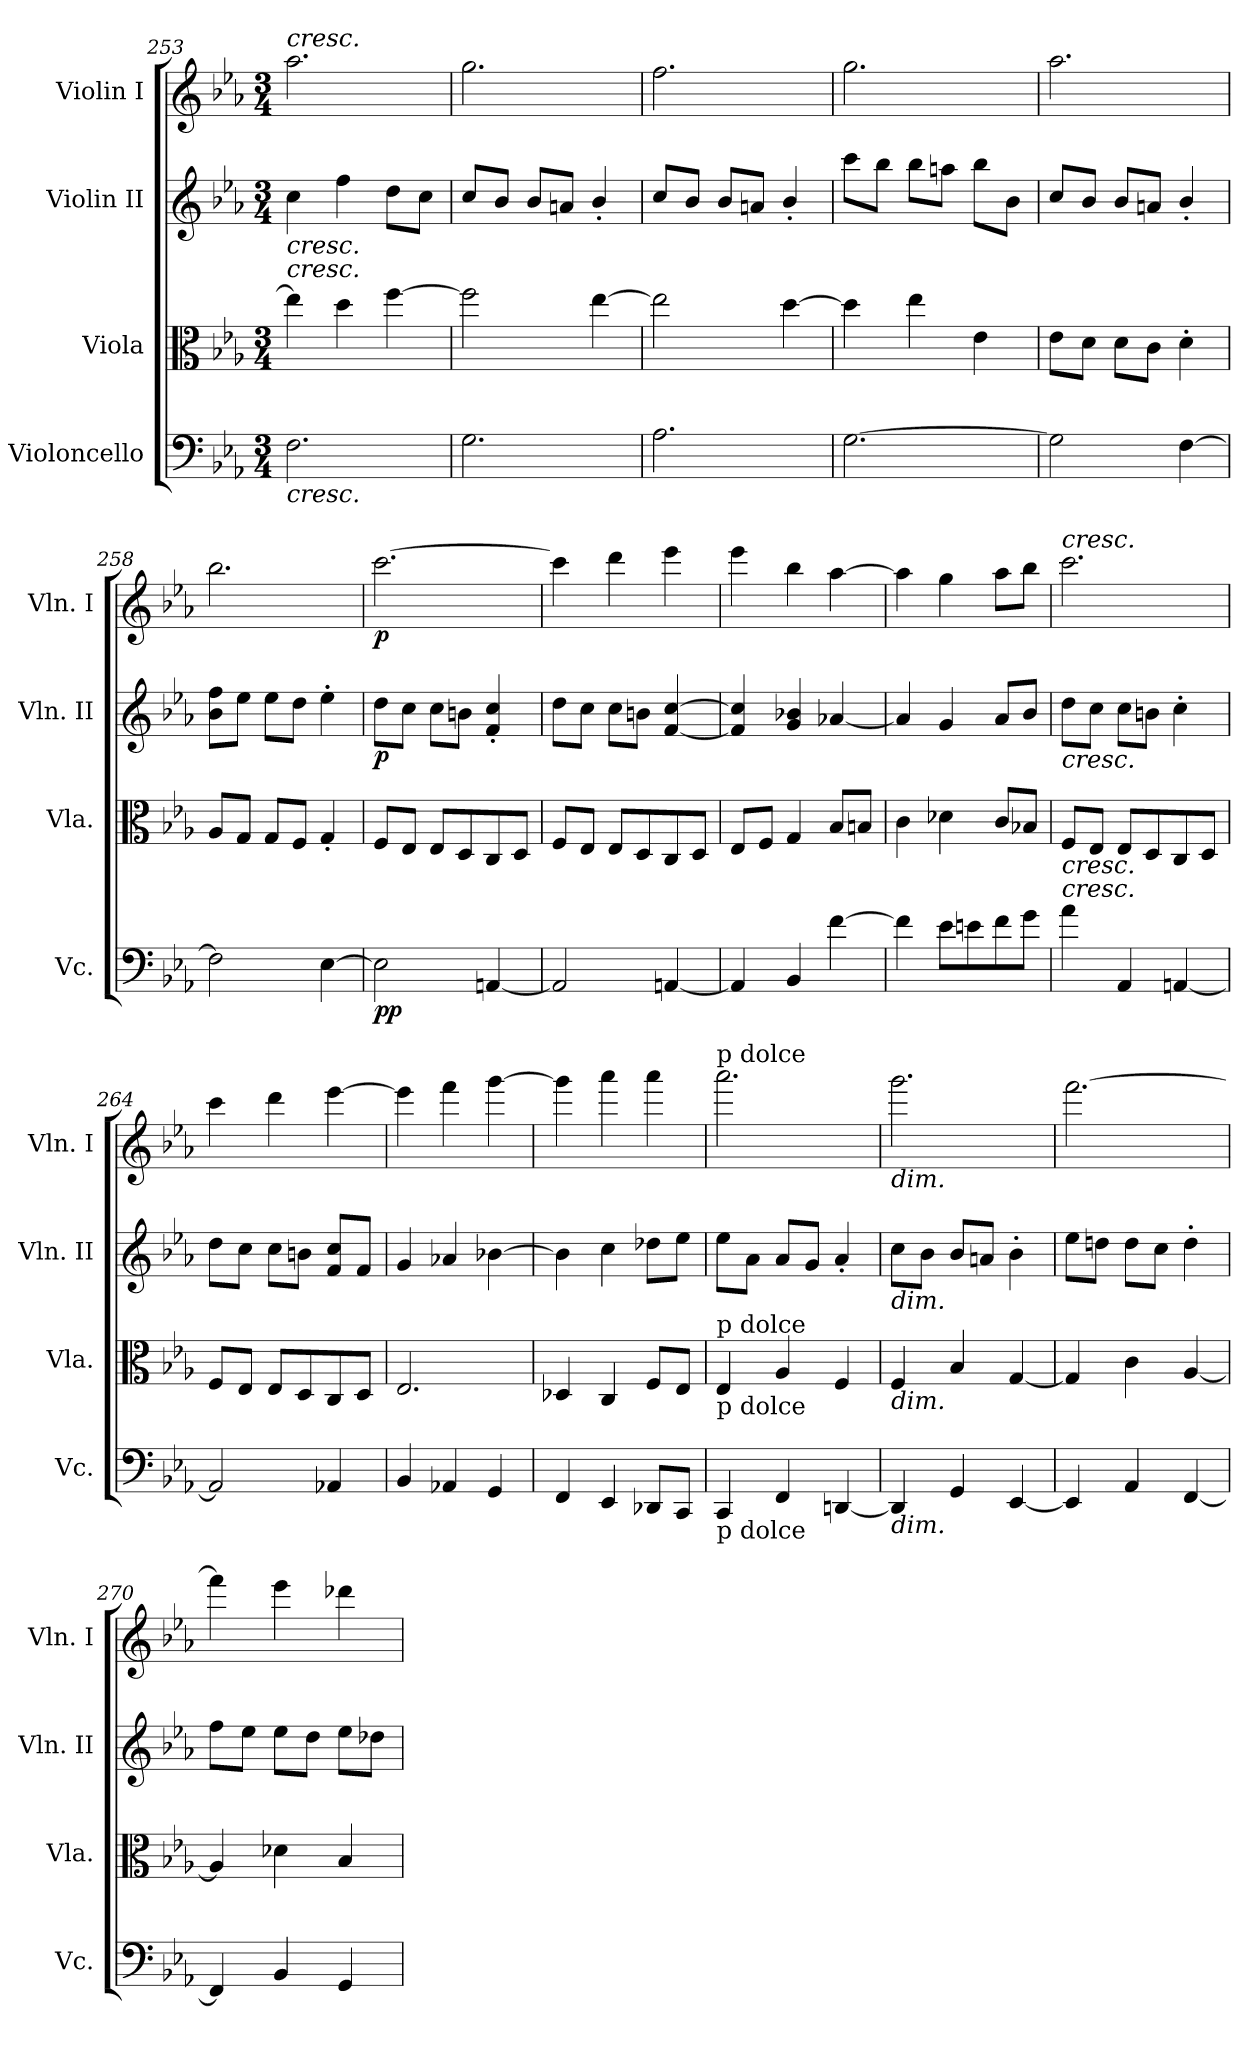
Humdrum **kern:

**kern	**dynam	**kern	**kern	**dynam	**kern	**dynam
*part4	*part4	*part3	*part2	*part2	*part1	*part1
*staff4	*staff4	*staff3	*staff2	*staff2	*staff1	*staff1
*I"Violoncello	*	*I"Viola	*I"Violin II	*	*I"Violin I	*
*I'Vc.	*	*I'Vla.	*I'Vln. II	*	*I'Vln. I	*
*clefF4	*	*clefC3	*clefG2	*	*clefG2	*
*k[b-e-a-]	*	*k[b-e-a-]	*k[b-e-a-]	*	*k[b-e-a-]	*
*E-:	*	*E-:	*E-:	*	*E-:	*
*M3/4	*	*M3/4	*M3/4	*	*M3/4	*
=253	=253	=253	=253	=253	=253	=253
!	!	!	!	!	!LO:TX:a:i:t=cresc.	!
!	!	!	!LO:TX:b:i:t=cresc.	!	!	!
!	!	!LO:TX:a:i:t=cresc.	!	!	!	!
!LO:TX:b:i:t=cresc.	!	!	!	!	!	!
2.F\	.	4ee-\]	4cc\	.	2.aa-\	.
.	.	4dd\	4ff\	.	.	.
.	.	[4ff\	8dd\L	.	.	.
.	.	.	8cc\J	.	.	.
=254	=254	=254	=254	=254	=254	=254
2.G\	.	2ff\]	8cc/L	.	2.gg\	.
.	.	.	8b-/J	.	.	.
.	.	.	8b-/L	.	.	.
.	.	.	8an/J	.	.	.
.	.	[4ee-\	4b-'/	.	.	.
=255	=255	=255	=255	=255	=255	=255
2.A-\	.	2ee-\]	8cc/L	.	2.ff\	.
.	.	.	8b-/J	.	.	.
.	.	.	8b-/L	.	.	.
.	.	.	8an/J	.	.	.
.	.	[4dd\	4b-'/	.	.	.
=256	=256	=256	=256	=256	=256	=256
[2.G\	.	4dd\]	8ccc\L	.	2.gg\	.
.	.	.	8bb-\J	.	.	.
.	.	4ee-\	8bb-\L	.	.	.
.	.	.	8aan\J	.	.	.
.	.	4e-\	8bb-\L	.	.	.
.	.	.	8b-\J	.	.	.
=257	=257	=257	=257	=257	=257	=257
2G\]	.	8e-\L	8cc/L	.	2.aa-\	.
.	.	8d\J	8b-/J	.	.	.
.	.	8d\L	8b-/L	.	.	.
.	.	8c\J	8an/J	.	.	.
[4F\	.	4d'\	4b-'/	.	.	.
=258	=258	=258	=258	=258	=258	=258
2F\]	.	8A-/L	8b-\ 8ff\L	.	2.bb-\	.
.	.	8G/J	8ee-\J	.	.	.
.	.	8G/L	8ee-\L	.	.	.
.	.	8F/J	8dd\J	.	.	.
[4E-\	.	4G'/	4ee-'\	.	.	.
=259	=259	=259	=259	=259	=259	=259
!	!LO:DY:b	!	!	!	!	!
!	!LO:DY:n=1:b	!	!	!LO:DY:b	!	!LO:DY:b
2E-\]	p p	8F/L	8dd\L	p	[2.ccc\	p
.	.	8E-/J	8cc\J	.	.	.
.	.	8E-/L	8cc\L	.	.	.
.	.	8D/	8bn\J	.	.	.
[4AAn/	.	8C/	4f/' 4cc/'	.	.	.
.	.	8D/J	.	.	.	.
=260	=260	=260	=260	=260	=260	=260
2AA/]	.	8F/L	8dd\L	.	4ccc\]	.
.	.	8E-/J	8cc\J	.	.	.
.	.	8E-/L	8cc\L	.	4ddd\	.
.	.	8D/	8bn\J	.	.	.
[4AAn/	.	8C/	[4f/ [4cc/	.	4eee-\	.
.	.	8D/J	.	.	.	.
=261	=261	=261	=261	=261	=261	=261
4AA/]	.	8E-/L	4f/] 4cc/]	.	4eee-\	.
.	.	8F/J	.	.	.	.
4BB-/	.	4G/	4g/ 4b-X/	.	4bb-\	.
[4f\	.	8B-/L	[4a-X/	.	[4aa-\	.
.	.	8Bn/J	.	.	.	.
=262	=262	=262	=262	=262	=262	=262
4f\]	.	4c\	4a-/]	.	4aa-\]	.
8e-\L	.	4d-X\	4g/	.	4gg\	.
8en\	.	.	.	.	.	.
8f\	.	8c/L	8a-/L	.	8aa-\L	.
8g\J	.	8B-X/J	8b-/J	.	8bb-\J	.
=263	=263	=263	=263	=263	=263	=263
!	!	!	!	!	!LO:TX:a:i:t=cresc.	!
!	!	!	!LO:TX:b:i:t=cresc.	!	!	!
!	!	!LO:TX:b:i:t=cresc.	!	!	!	!
!LO:TX:a:i:t=cresc.	!	!	!	!	!	!
4a-\	.	8F/L	8dd\L	.	2.ccc\	.
.	.	8E-/J	8cc\J	.	.	.
4AA-/	.	8E-/L	8cc\L	.	.	.
.	.	8D/	8bn\J	.	.	.
[4AAn/	.	8C/	4cc'\	.	.	.
.	.	8D/J	.	.	.	.
=264	=264	=264	=264	=264	=264	=264
2AA/]	.	8F/L	8dd\L	.	4ccc\	.
.	.	8E-/J	8cc\J	.	.	.
.	.	8E-/L	8cc\L	.	4ddd\	.
.	.	8D/	8bn\J	.	.	.
4AA-X/	.	8C/	8f/ 8cc/L	.	[4eee-\	.
.	.	8D/J	8f/J	.	.	.
=265	=265	=265	=265	=265	=265	=265
4BB-/	.	2.E-/	4g/	.	4eee-\]	.
4AA-X/	.	.	4a-X/	.	4fff\	.
4GG/	.	.	[4b-X\	.	[4ggg\	.
=266	=266	=266	=266	=266	=266	=266
4FF/	.	4D-X/	4b-\]	.	4ggg\]	.
4EE-/	.	4C/	4cc\	.	4aaa-\	.
8DD-X/L	.	8F/L	8dd-X\L	.	4aaa-\	.
8CC/J	.	8E-/J	8ee-\J	.	.	.
=267	=267	=267	=267	=267	=267	=267
!	!	!	!	!	!LO:TX:a:t=p dolce	!
!	!	!LO:TX:a:t=p dolce	!	!	!	!
!	!	!LO:TX:b:t=p dolce	!	!	!	!
!LO:TX:b:t=p dolce	!	!	!	!	!	!
4CC/	.	4E-/	8ee-\L	.	2.aaa-\	.
.	.	.	8a-\J	.	.	.
4FF/	.	4A-/	8a-/L	.	.	.
.	.	.	8g/J	.	.	.
[4DDn/	.	4F/	4a-'/	.	.	.
=268	=268	=268	=268	=268	=268	=268
!	!	!	!	!	!LO:TX:b:i:t=dim.	!
!	!	!	!LO:TX:b:i:t=dim.	!	!	!
!	!	!LO:TX:b:i:t=dim.	!	!	!	!
!LO:TX:b:i:t=dim.	!	!	!	!	!	!
4DD/]	.	4F/	8cc\L	.	2.ggg\	.
.	.	.	8b-\J	.	.	.
4GG/	.	4B-/	8b-/L	.	.	.
.	.	.	8an/J	.	.	.
[4EE-/	.	[4G/	4b-'\	.	.	.
=269	=269	=269	=269	=269	=269	=269
4EE-/]	.	4G/]	8ee-\L	.	[2.fff\	.
.	.	.	8ddn\J	.	.	.
4AA-/	.	4c\	8dd\L	.	.	.
.	.	.	8cc\J	.	.	.
[4FF/	.	[4A-/	4dd'\	.	.	.
=270	=270	=270	=270	=270	=270	=270
4FF/]	.	4A-/]	8ff\L	.	4fff\]	.
.	.	.	8ee-\J	.	.	.
4BB-/	.	4d-X\	8ee-\L	.	4eee-\	.
.	.	.	8dd\J	.	.	.
4GG/	.	4B-/	8ee-\L	.	4ddd-X\	.
.	.	.	8dd-X\J	.	.	.
=	=	=	=	=	=	=
*-	*-	*-	*-	*-	*-	*-
